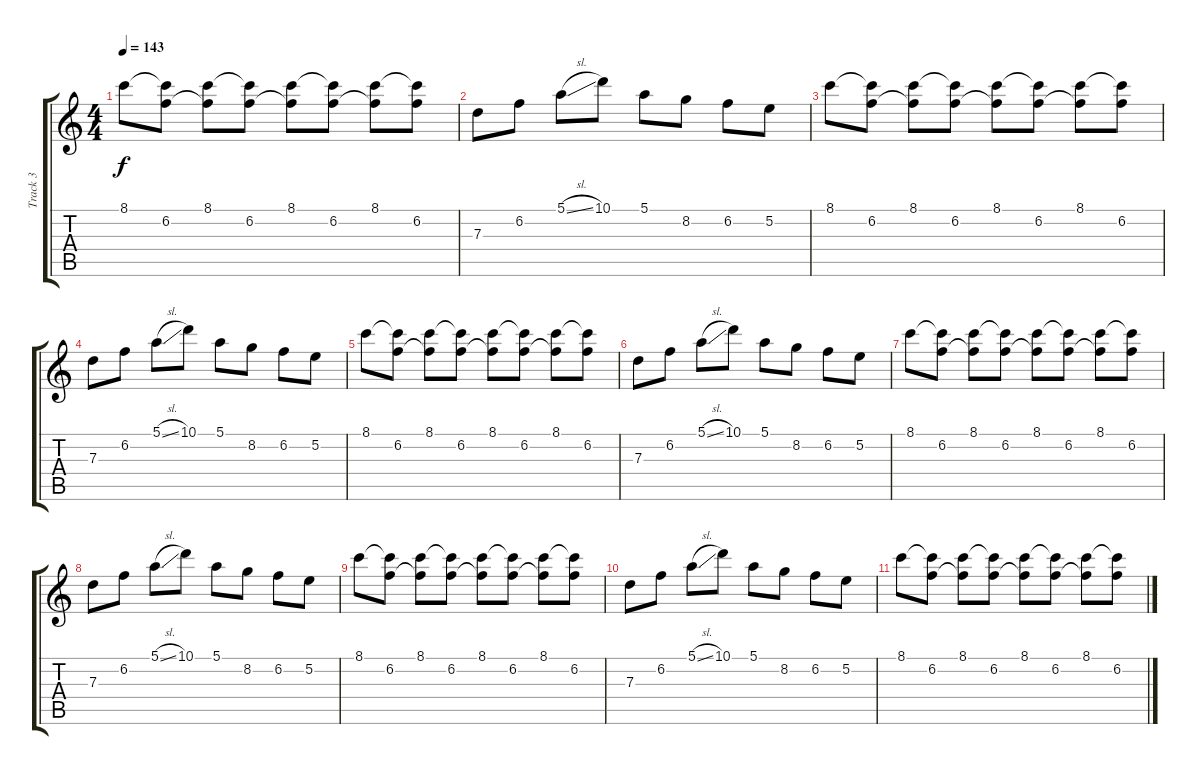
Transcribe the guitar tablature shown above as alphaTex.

\track ("Track 3" "Track 3") {instrument overdrivenguitar}
\staff {score tabs}
\tuning (E4 B3 G3 D3 A2 D2) {hide}
\ts (4 4)
\tempo 143
\clef g2
\ks c
8.1.8{dy f} (8.1{t} 6.2).8 (8.1 6.2{t}).8 (8.1{t} 6.2).8 (8.1 6.2{t}).8 (8.1{t} 6.2).8 (8.1 6.2{t}).8 (8.1{t} 6.2).8 |
7.3.8 6.2.8 5.1{sl}.8 10.1.8 5.1.8 8.2.8 6.2.8 5.2.8 |
8.1.8 (8.1{t} 6.2).8 (8.1 6.2{t}).8 (8.1{t} 6.2).8 (8.1 6.2{t}).8 (8.1{t} 6.2).8 (8.1 6.2{t}).8 (8.1{t} 6.2).8 |
7.3.8 6.2.8 5.1{sl}.8 10.1.8 5.1.8 8.2.8 6.2.8 5.2.8 |
8.1.8 (8.1{t} 6.2).8 (8.1 6.2{t}).8 (8.1{t} 6.2).8 (8.1 6.2{t}).8 (8.1{t} 6.2).8 (8.1 6.2{t}).8 (8.1{t} 6.2).8 |
7.3.8 6.2.8 5.1{sl}.8 10.1.8 5.1.8 8.2.8 6.2.8 5.2.8 |
8.1.8 (8.1{t} 6.2).8 (8.1 6.2{t}).8 (8.1{t} 6.2).8 (8.1 6.2{t}).8 (8.1{t} 6.2).8 (8.1 6.2{t}).8 (8.1{t} 6.2).8 |
7.3.8 6.2.8 5.1{sl}.8 10.1.8 5.1.8 8.2.8 6.2.8 5.2.8 |
8.1.8 (8.1{t} 6.2).8 (8.1 6.2{t}).8 (8.1{t} 6.2).8 (8.1 6.2{t}).8 (8.1{t} 6.2).8 (8.1 6.2{t}).8 (8.1{t} 6.2).8 |
7.3.8 6.2.8 5.1{sl}.8 10.1.8 5.1.8 8.2.8 6.2.8 5.2.8 |
8.1.8 (8.1{t} 6.2).8 (8.1 6.2{t}).8 (8.1{t} 6.2).8 (8.1 6.2{t}).8 (8.1{t} 6.2).8 (8.1 6.2{t}).8 (8.1{t} 6.2).8
